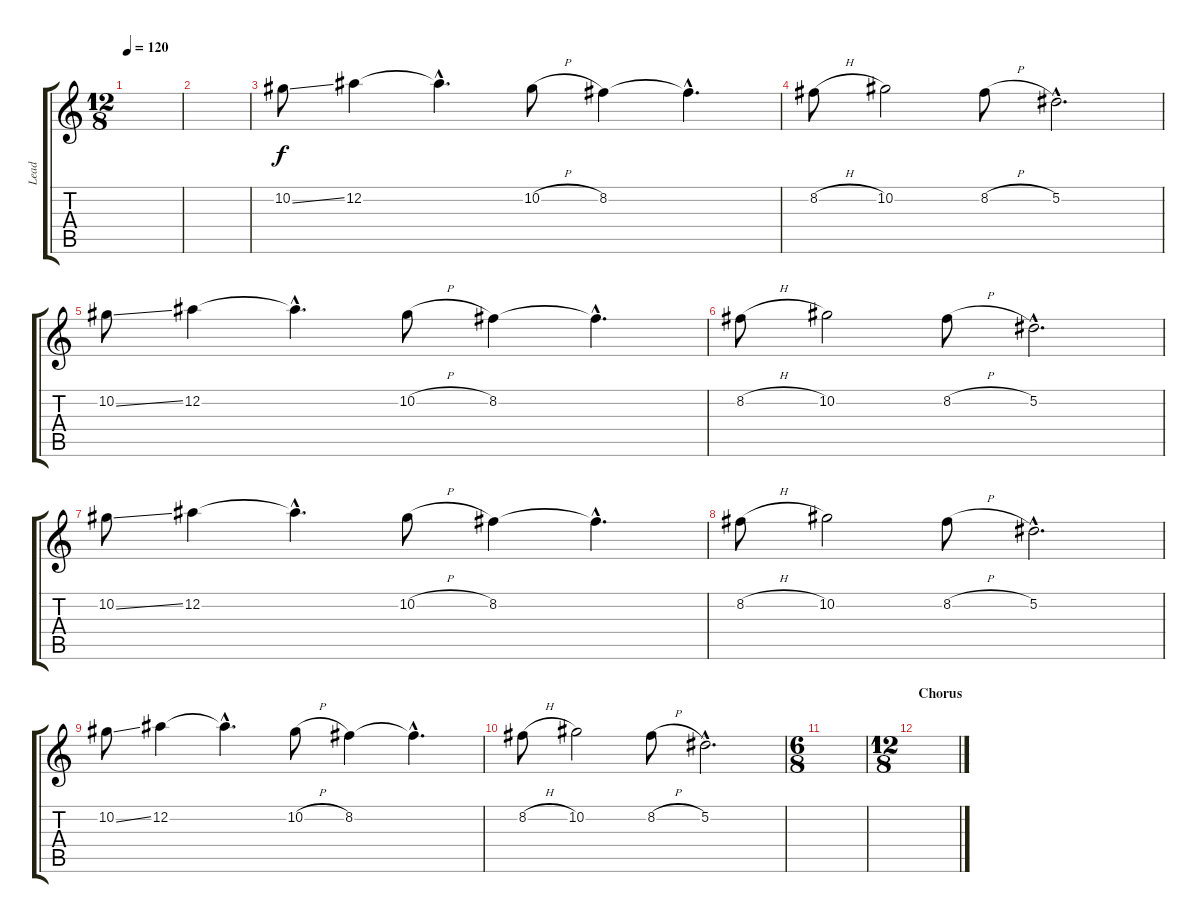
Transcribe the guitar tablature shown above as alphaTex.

\track ("Lead" "Lead") {instrument distortionguitar}
\staff {score tabs}
\tuning (Eb4 Bb3 Gb3 Db3 Ab2 Eb2) {hide}
\ts (12 8)
\tempo 120
\clef g2
\ks c
|
|
10.2{ss}.8 12.2.4 12.2{hac t}.4{d} 10.2{h}.8 8.2.4 8.2{hac t}.4{d} |
8.2{h}.8 10.2.2 8.2{h}.8 5.2{hac}.2{d} |
10.2{ss}.8 12.2.4 12.2{hac t}.4{d} 10.2{h}.8 8.2.4 8.2{hac t}.4{d} |
8.2{h}.8 10.2.2 8.2{h}.8 5.2{hac}.2{d} |
10.2{ss}.8 12.2.4 12.2{hac t}.4{d} 10.2{h}.8 8.2.4 8.2{hac t}.4{d} |
8.2{h}.8 10.2.2 8.2{h}.8 5.2{hac}.2{d} |
10.2{ss}.8 12.2.4 12.2{hac t}.4{d} 10.2{h}.8 8.2.4 8.2{hac t}.4{d} |
8.2{h}.8 10.2.2 8.2{h}.8 5.2{hac}.2{d} |
\ts (6 8)
|
\ts (12 8)
\section ("" "Chorus")
